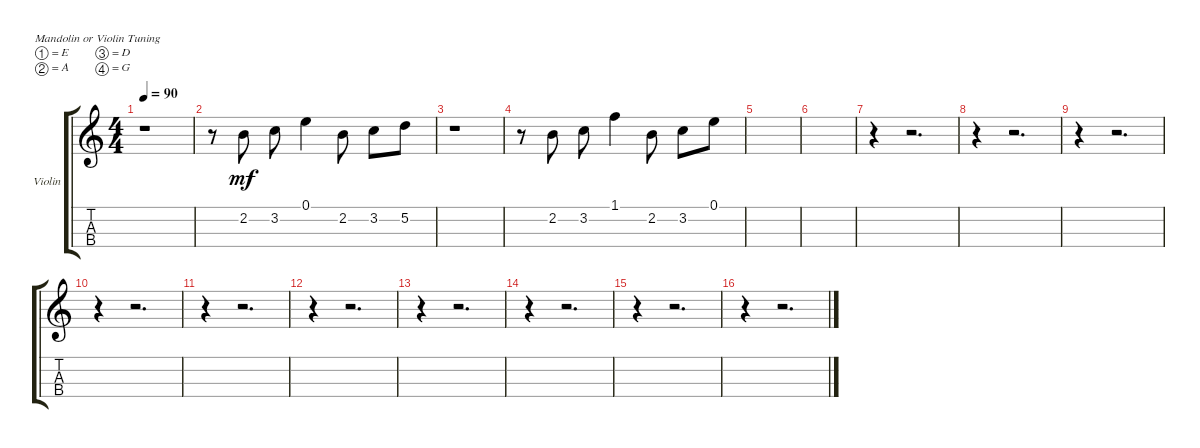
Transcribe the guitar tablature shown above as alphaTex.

\bracketExtendMode groupsimilarinstruments
\firstSystemTrackNameOrientation horizontal
\otherSystemsTrackNameOrientation horizontal
\track ("Violin" "Violin") {instrument violin}
\staff {score tabs}
\tuning (E5 A4 D4 G3)
\ts (4 4)
\tempo 90
\clef g2
\scale
0.333333
\ks c
r.1{dy mf} |
\scale
0.333333 r.8 2.2.8 3.2.8 0.1.4 2.2.8 3.2.8 5.2.8 |
\scale
0.333333 r.1 |
\scale
0.333333 r.8 2.2.8 3.2.8 1.1.4 2.2.8 3.2.8 0.1.8 |
\scale
0.333333 |
\scale
0.333333 |
\scale
0.333333 r.4 r.2{d} |
\scale
0.333333 r.4 r.2{d} |
\scale
0.333333 r.4 r.2{d} |
\scale
0.333333 r.4 r.2{d} |
\scale
0.333333 r.4 r.2{d} |
\scale
0.333333 r.4 r.2{d} |
\scale
0.333333 r.4 r.2{d} |
\scale
0.333333 r.4 r.2{d} |
\scale
0.333333 r.4 r.2{d} |
\scale
0.333333 r.4 r.2{d}
